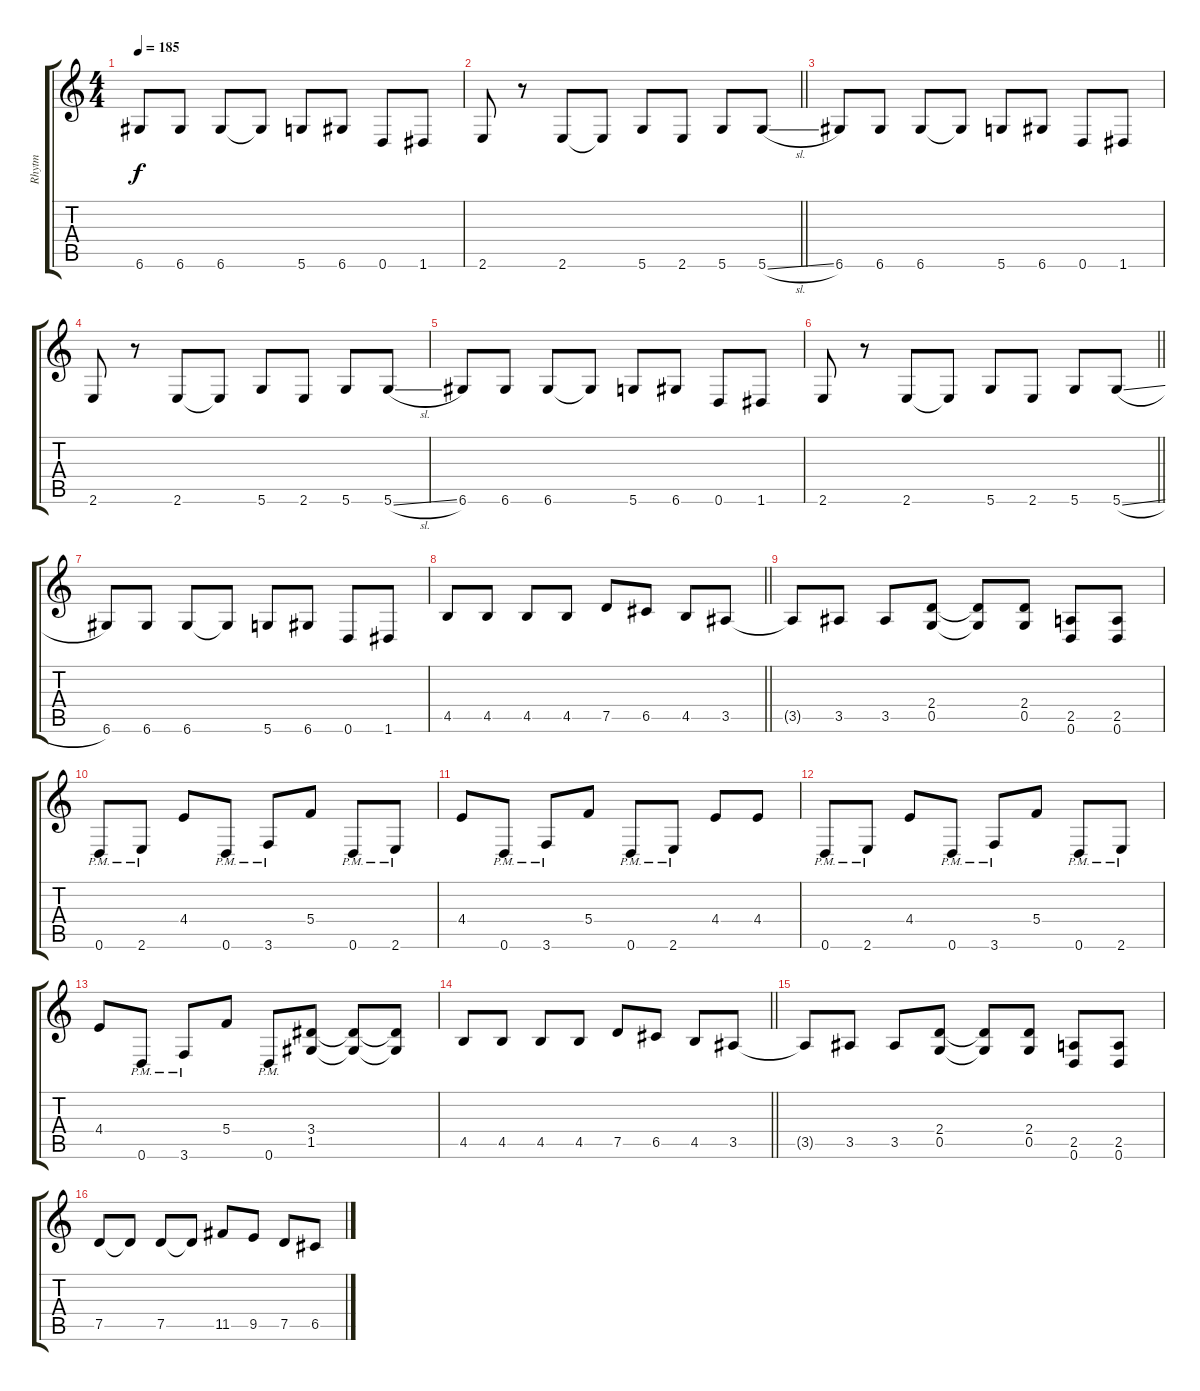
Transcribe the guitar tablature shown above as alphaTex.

\track ("Rhytm" "Rhytm") {instrument distortionguitar}
\staff {score tabs}
\tuning (D4 A3 F3 C3 G2 D2) {hide}
\ts (4 4)
\tempo 185
\clef g2
\ks c
6.6.8{dy f} 6.6.8 6.6.8 6.6{t}.8 5.6.8 6.6.8 0.6.8 1.6.8 |
\barLineRight lightlight
2.6.8 r.8 2.6.8 2.6{t}.8 5.6.8 2.6.8 5.6.8 5.6{sl}.8 |
6.6.8 6.6.8 6.6.8 6.6{t}.8 5.6.8 6.6.8 0.6.8 1.6.8 |
2.6.8 r.8 2.6.8 2.6{t}.8 5.6.8 2.6.8 5.6.8 5.6{sl}.8 |
6.6.8 6.6.8 6.6.8 6.6{t}.8 5.6.8 6.6.8 0.6.8 1.6.8 |
\barLineRight lightlight
2.6.8 r.8 2.6.8 2.6{t}.8 5.6.8 2.6.8 5.6.8 5.6{sl}.8 |
6.6.8 6.6.8 6.6.8 6.6{t}.8 5.6.8 6.6.8 0.6.8 1.6.8 |
\barLineRight lightlight
4.5.8 4.5.8 4.5.8 4.5.8 7.5.8 6.5.8 4.5.8 3.5.8 |
3.5{t}.8 3.5.8 3.5.8 (2.4 0.5).8 (2.4{t} 0.5{t}).8 (2.4 0.5).8 (2.5 0.6).8 (2.5 0.6).8 |
0.6{pm}.8 2.6{pm}.8 4.4.8 0.6{pm}.8 3.6{pm}.8 5.4.8 0.6{pm}.8 2.6{pm}.8 |
4.4.8 0.6{pm}.8 3.6{pm}.8 5.4.8 0.6{pm}.8 2.6{pm}.8 4.4.8 4.4.8 |
0.6{pm}.8 2.6{pm}.8 4.4.8 0.6{pm}.8 3.6{pm}.8 5.4.8 0.6{pm}.8 2.6{pm}.8 |
4.4.8 0.6{pm}.8 3.6{pm}.8 5.4.8 0.6{pm}.8 (3.4 1.5).8 (3.4{t} 1.5{t}).8 (3.4{t} 1.5{t}).8 |
\barLineRight lightlight
4.5.8 4.5.8 4.5.8 4.5.8 7.5.8 6.5.8 4.5.8 3.5.8 |
3.5{t}.8 3.5.8 3.5.8 (2.4 0.5).8 (2.4{t} 0.5{t}).8 (2.4 0.5).8 (2.5 0.6).8 (2.5 0.6).8 |
7.5.8 7.5{t}.8 7.5.8 7.5{t}.8 11.5.8 9.5.8 7.5.8 6.5.8
